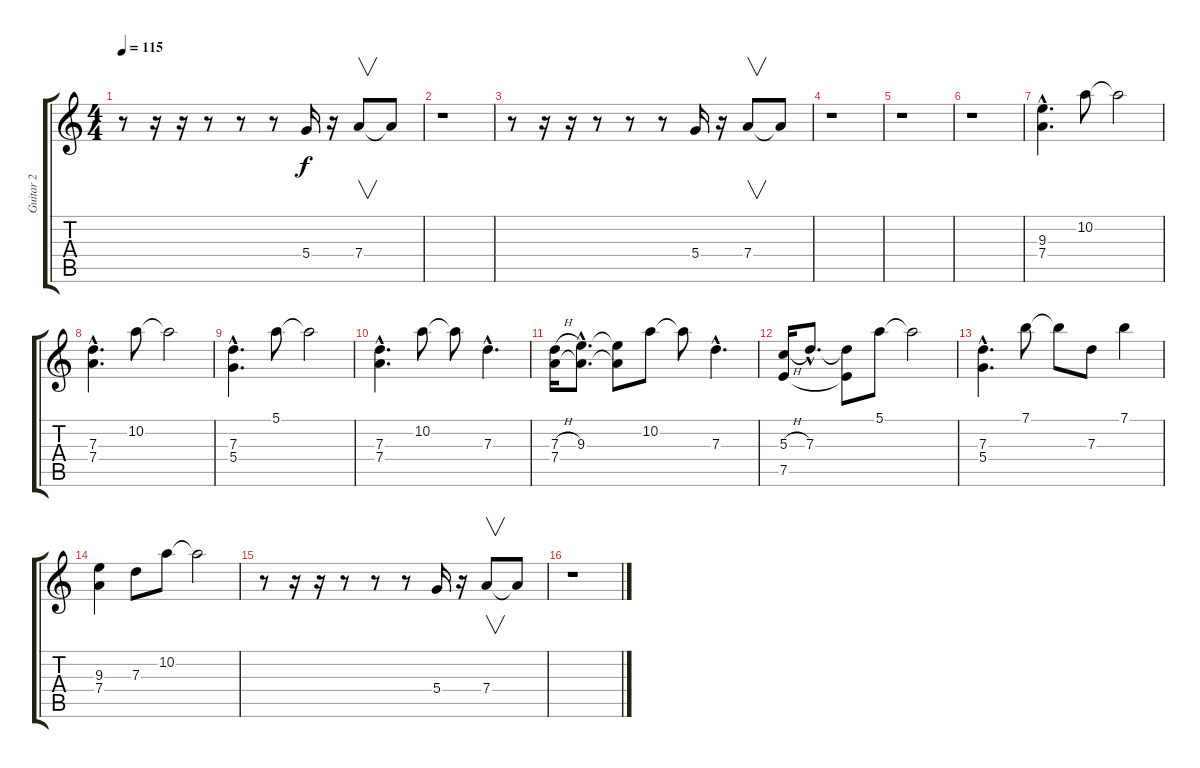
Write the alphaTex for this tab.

\track ("Guitar 2" "Guitar 2") {instrument electricguitarjazz}
\staff {score tabs}
\tuning (E4 B3 G3 D3 A2 E2) {hide}
\ts (4 4)
\tempo 115
\clef g2
\ks c
r.8{dy f} r.16 r.16 r.8 r.8 r.8 5.4.16 r.16 7.4.8{v} 7.4{t}.8 |
r.1 |
r.8 r.16 r.16 r.8 r.8 r.8 5.4.16 r.16 7.4.8{v} 7.4{t}.8 |
r.1 |
r.1 |
r.1 |
(9.3{hac} 7.4{hac}).4{d} 10.2.8 10.2{t}.2 |
(7.3{hac} 7.4{hac}).4{d} 10.2.8 10.2{t}.2 |
(7.3{hac} 5.4{hac}).4{d} 5.1.8 5.1{t}.2 |
(7.3{hac} 7.4{hac}).4{d} 10.2.8 10.2{t}.8 7.3{hac}.4{d} |
(7.3{h} 7.4).16 (9.3{hac} 7.4{hac t}).8{d} (9.3{t} 7.4{t}).8 10.2.8 10.2{t}.8 7.3{hac}.4{d} |
(5.3{h} 7.5).16 7.3{hac}.8{d} (7.3{t} 7.5{t}).8 5.1.8 5.1{t}.2 |
(7.3{hac} 5.4{hac}).4{d} 7.1.8 7.1{t}.8 7.3.8 7.1.4 |
(9.3 7.4).4 7.3.8 10.2.8 10.2{t}.2 |
r.8 r.16 r.16 r.8 r.8 r.8 5.4.16 r.16 7.4.8{v} 7.4{t}.8 |
r.1
